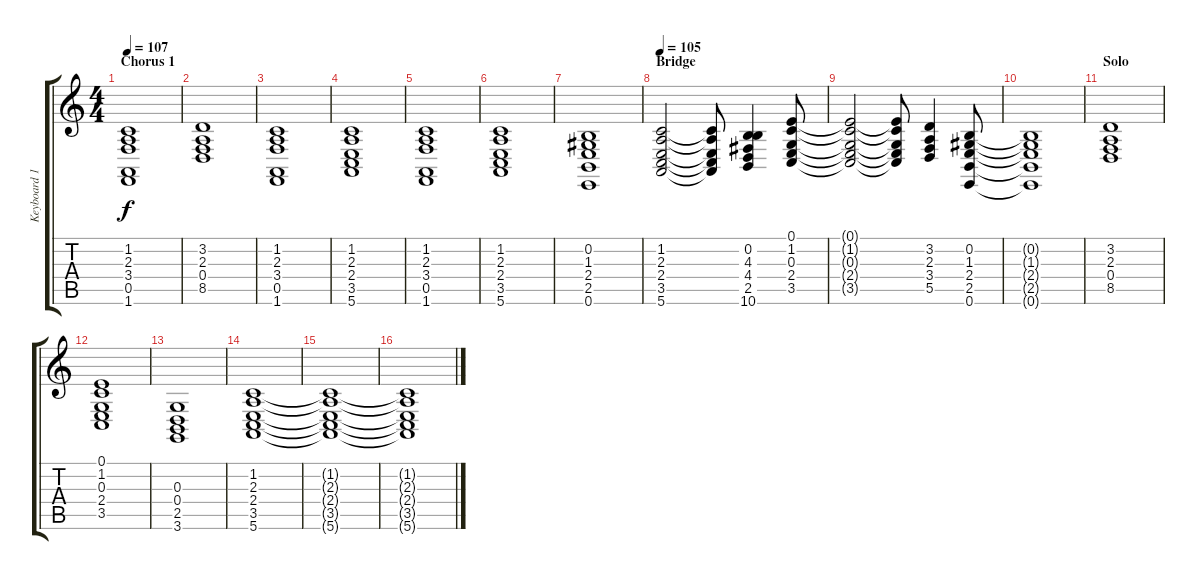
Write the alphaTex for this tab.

\track ("Keyboard 1" "Keyboard 1") {instrument stringensemble1}
\staff {score tabs}
\tuning (E4 B3 G3 D3 A2 E2) {hide}
\ts (4 4)
\section ("" "Chorus 1")
\tempo 107
\clef g2
\ks c
(1.2 2.3 3.4 0.5 1.6).1{dy f} |
(3.2 2.3 0.4 8.5).1 |
(1.2 2.3 3.4 0.5 1.6).1 |
(1.2 2.3 2.4 3.5 5.6).1 |
(1.2 2.3 3.4 0.5 1.6).1 |
(1.2 2.3 2.4 3.5 5.6).1 |
(0.2 1.3 2.4 2.5 0.6).1 |
\section ("" "Bridge")
\tempo 105
(1.2 2.3 2.4 3.5 5.6).2 (1.2{t} 2.3{t} 2.4{t} 3.5{t} 5.6{t}).8 (0.2 4.3 4.4 2.5 10.6).4 (0.1 1.2 0.3 2.4 3.5).8 |
(0.1{t} 1.2{t} 0.3{t} 2.4{t} 3.5{t}).2 (0.1{t} 1.2{t} 0.3{t} 2.4{t} 3.5{t}).8 (3.2 2.3 3.4 5.5).4 (0.2 1.3 2.4 2.5 0.6).8 |
(0.2{t} 1.3{t} 2.4{t} 2.5{t} 0.6{t}).1 |
\section ("" "Solo")
(3.2 2.3 0.4 8.5).1 |
(0.1 1.2 0.3 2.4 3.5).1 |
(0.3 0.4 2.5 3.6).1 |
(1.2 2.3 2.4 3.5 5.6).1 |
(1.2{t} 2.3{t} 2.4{t} 3.5{t} 5.6{t}).1 |
(1.2{t} 2.3{t} 2.4{t} 3.5{t} 5.6{t}).1
